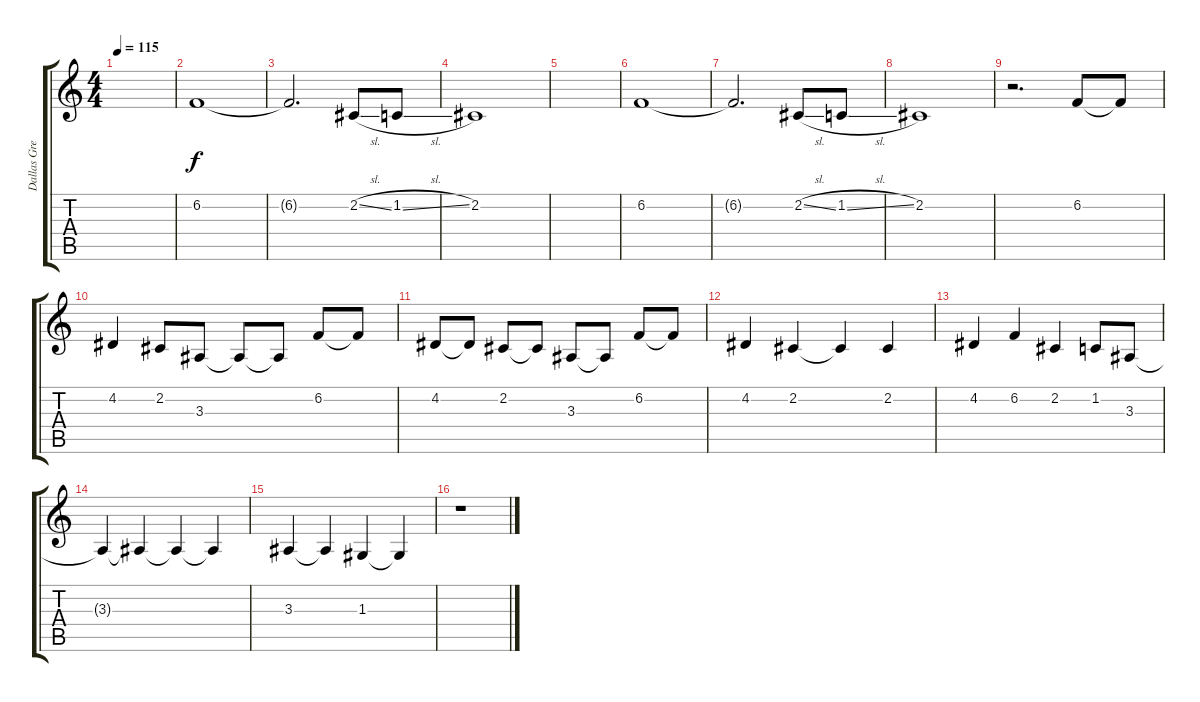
\track ("Dallas Green - Vocals" "Dallas Gre") {instrument lead6voice}
\staff {score tabs}
\tuning (E4 B3 G3 D3 A2 E2) {hide}
\ts (4 4)
\tempo 115
\clef g2
\ks c
|
6.2.1 |
6.2{t}.2{d} 2.2{sl}.8 1.2{sl}.8 |
2.2.1 |
|
6.2.1 |
6.2{t}.2{d} 2.2{sl}.8 1.2{sl}.8 |
2.2.1 |
r.2{d} 6.2.8 6.2{t}.8 |
4.2.4 2.2.8 3.3.8 3.3{t}.8 3.3{t}.8 6.2.8 6.2{t}.8 |
4.2.8 4.2{t}.8 2.2.8 2.2{t}.8 3.3.8 3.3{t}.8 6.2.8 6.2{t}.8 |
4.2.4 2.2.4 2.2{t}.4 2.2.4 |
4.2.4 6.2.4 2.2.4 1.2.8 3.3.8 |
3.3{t}.4 3.3{t}.4 3.3{t}.4 3.3{t}.4 |
3.3.4 3.3{t}.4 1.3.4 1.3{t}.4 |
r.1
